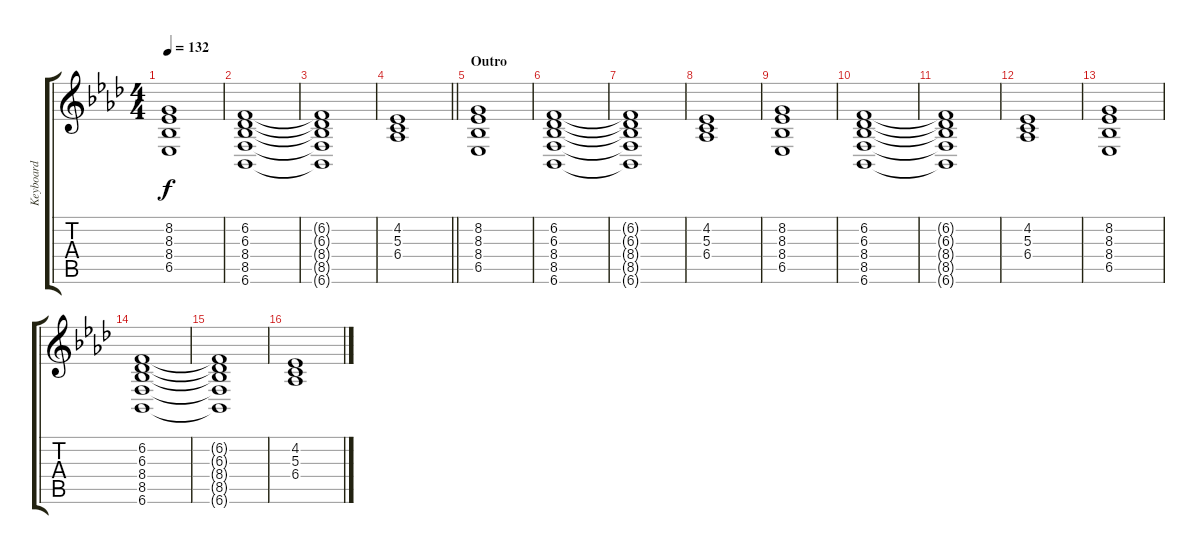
\track ("Keyboard" "Keyboard") {instrument pad2warm}
\staff {score tabs}
\tuning (E4 B3 G3 D3 A2 E2) {hide}
\ts (4 4)
\tempo 132
\clef g2
\ks ab
(8.2 8.3 8.4 6.5).1{dy f} |
(6.2 6.3 8.4 8.5 6.6).1 |
(6.2{t} 6.3{t} 8.4{t} 8.5{t} 6.6{t}).1 |
\barLineRight lightlight
(4.2 5.3 6.4).1 |
\section ("" "Outro")
(8.2 8.3 8.4 6.5).1{volume 8} |
(6.2 6.3 8.4 8.5 6.6).1 |
(6.2{t} 6.3{t} 8.4{t} 8.5{t} 6.6{t}).1 |
(4.2 5.3 6.4).1 |
(8.2 8.3 8.4 6.5).1 |
(6.2 6.3 8.4 8.5 6.6).1 |
(6.2{t} 6.3{t} 8.4{t} 8.5{t} 6.6{t}).1 |
(4.2 5.3 6.4).1 |
(8.2 8.3 8.4 6.5).1 |
(6.2 6.3 8.4 8.5 6.6).1 |
(6.2{t} 6.3{t} 8.4{t} 8.5{t} 6.6{t}).1 |
(4.2 5.3 6.4).1
